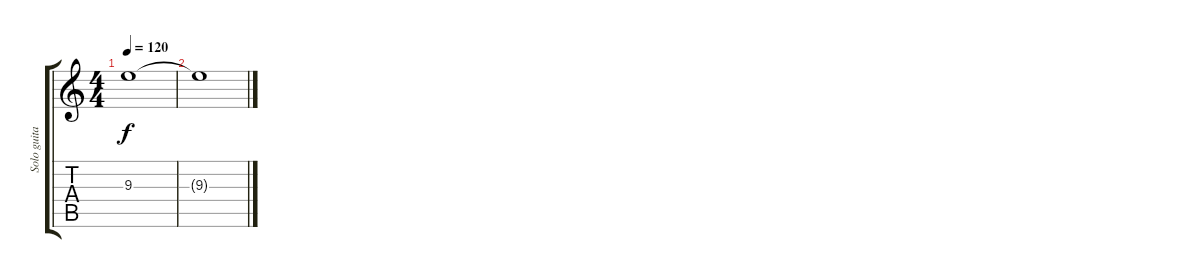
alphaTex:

\track ("Solo guitar" "Solo guita") {instrument distortionguitar}
\staff {score tabs}
\tuning (E4 B3 G3 D3 A2 E2) {hide}
\ts (4 4)
\tempo 120
\clef g2
\ks c
9.3{t}.1{dy f} |
9.3{t}.1
